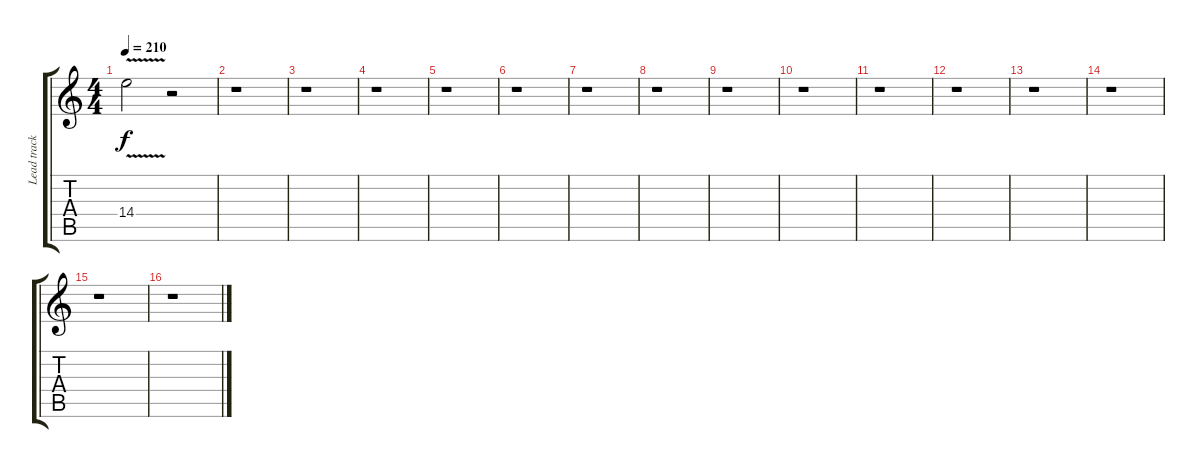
\track ("Lead track L" "Lead track") {instrument overdrivenguitar}
\staff {score tabs}
\tuning (E4 B3 G3 D3 A2 E2) {hide}
\ts (4 4)
\tempo 210
\clef g2
\ks c
14.4{v}.2{dy f} r.2 |
r.1 |
r.1 |
r.1 |
r.1 |
r.1 |
r.1 |
r.1 |
r.1 |
r.1 |
r.1 |
r.1 |
r.1 |
r.1 |
r.1 |
r.1
